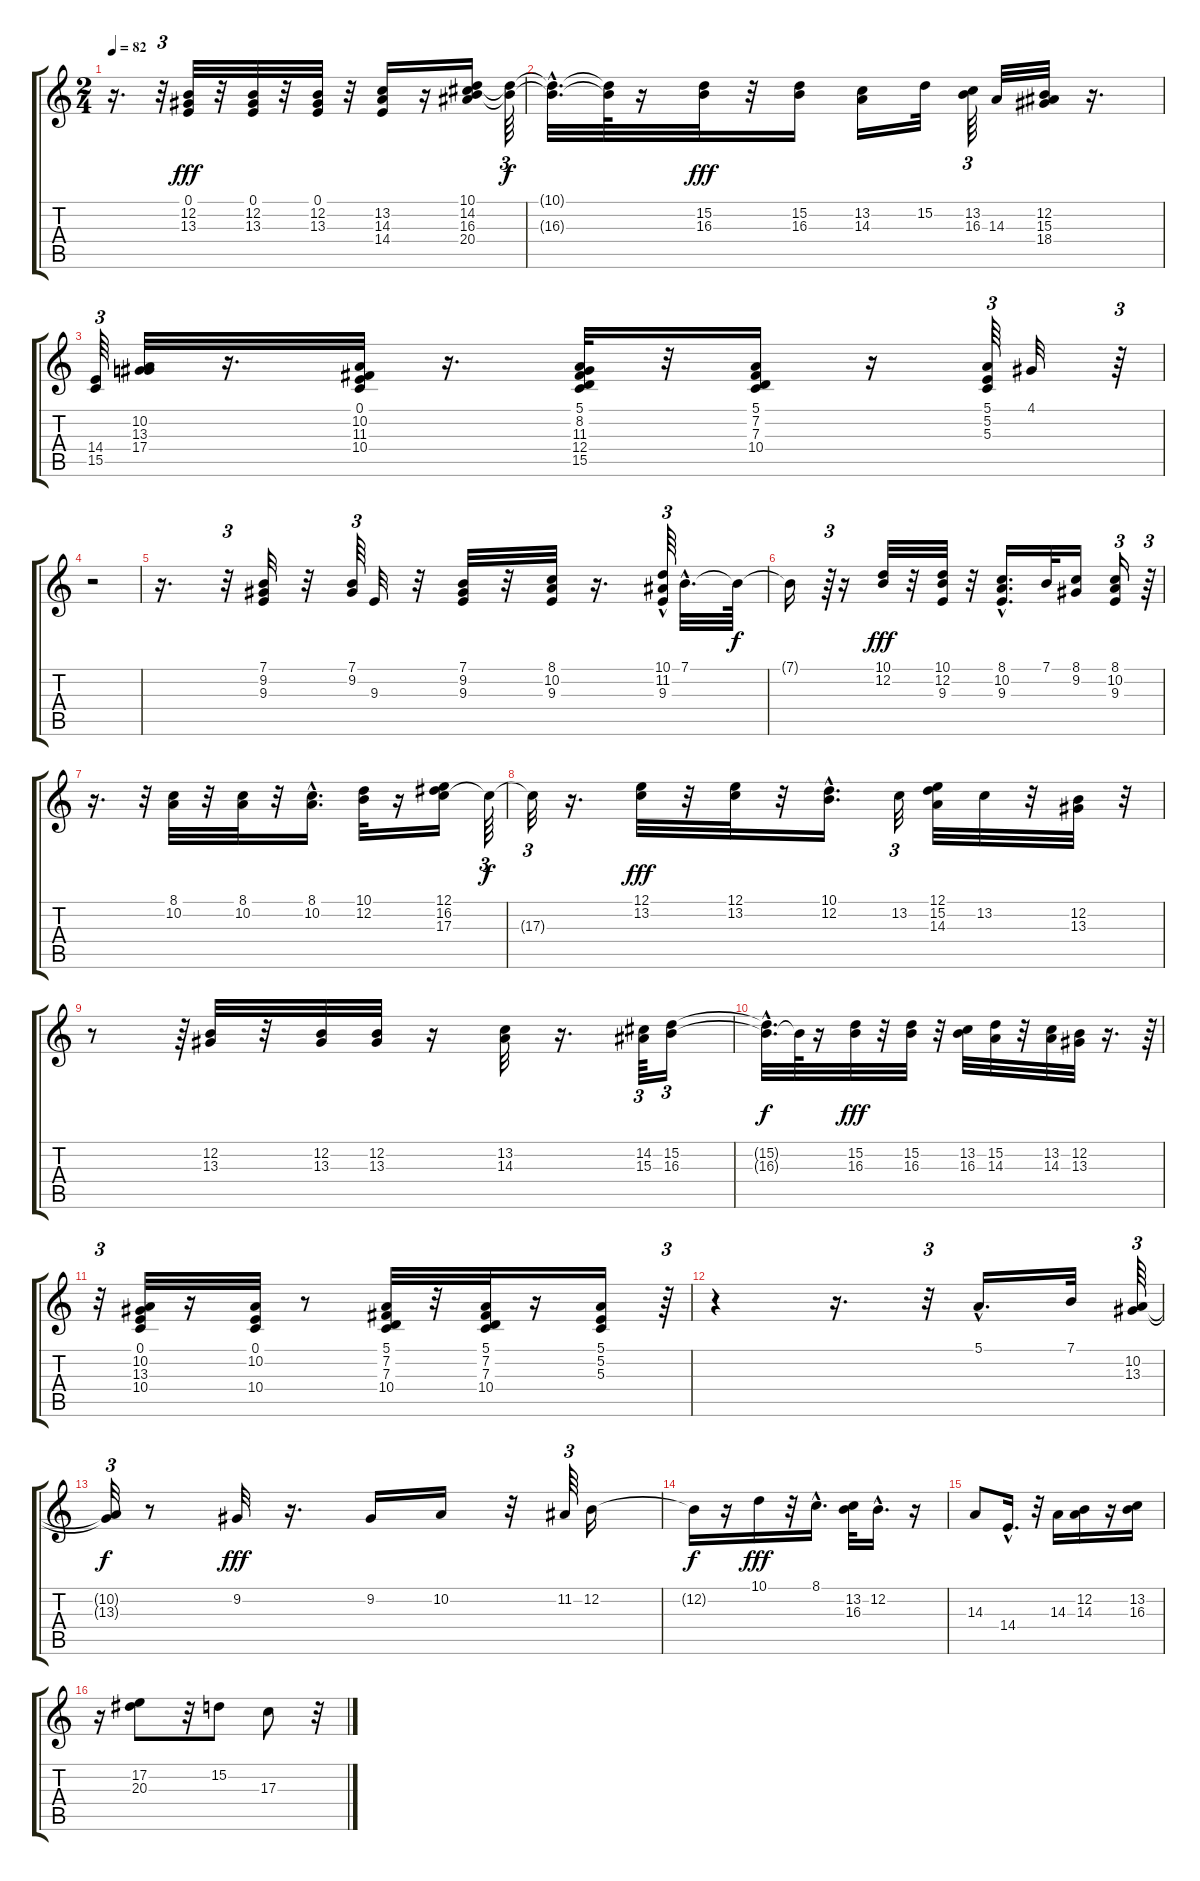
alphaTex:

\track "" {instrument accordion}
\staff {score tabs}
\tuning (E4 B3 G3 D3 A2 E2) {hide}
\ts (2 4)
\tempo 82
\clef g2
\ks c
r.16{d dy fff} r.32{tu (3 2)} (0.1 12.2 13.3).32 r.32 (0.1 12.2 13.3).32 r.32 (0.1 12.2 13.3).32 r.32 (13.2 14.3 14.4).16 r.16 (10.1 14.2 16.3 20.4).16 (10.1{t} 16.3{t}).64{tu (3 2) dy f} |
(10.1{hac t} 16.3{hac t}).32{d} (10.1{t} 16.3{t}).64 r.16 (15.2 16.3).32{dy fff} r.32 (15.2 16.3).16 (13.2 14.3).16 15.2.32 (13.2 16.3).64{tu (3 2)} 14.3.32 (12.2 15.3 18.4).32 r.16{d} |
(14.4 15.5).64{tu (3 2)} (10.2 13.3 17.4).32 r.16{d} (0.1 10.2 11.3 10.4).32 r.16{d} (5.1 8.2 11.3 12.4 15.5).32 r.32 (5.1 7.2 7.3 10.4).16 r.16 (5.1 5.2 5.3).64{tu (3 2)} 4.1.32 r.64{tu (3 2)} |
r.2 |
r.16{d} r.32{tu (3 2)} (7.1 9.2 9.3).32 r.32 (7.1 9.2).64{tu (3 2)} 9.3.32 r.32 (7.1 9.2 9.3).32 r.32 (8.1 10.2 9.3).32 r.16{d} (10.1 11.2 9.3{hac}).64{tu (3 2)} 7.1{hac}.32{d} 7.1{t}.64{dy f} |
7.1{t}.16 r.64{tu (3 2)} r.16 (10.1 12.2).32{dy fff} r.32 (10.1 12.2 9.3).32 r.32 (8.1{hac} 10.2 9.3).16{d} 7.1.32 (8.1 9.2).16 (8.1 10.2 9.3).16{tu (3 2)} r.64{tu (3 2)} |
r.16{d} r.32{tu (3 2)} (8.1 10.2).32 r.32 (8.1 10.2).32 r.32 (8.1 10.2{hac}).16{d} (10.1 12.2).32 r.16 (12.1 16.2 17.3).16 17.3{t}.64{tu (3 2) dy f} |
17.3{t}.32{tu (3 2)} r.16{d} (12.1 13.2).32{dy fff} r.32 (12.1 13.2).32 r.32 (10.1 12.2{hac}).16{d} 13.2.32{tu (3 2)} (12.1 15.2 14.3).32 13.2.32 r.32 (12.2 13.3).32 r.32{tu (3 2)} |
r.8 r.64{tu (3 2)} (12.2 13.3).32 r.32 (12.2 13.3).32 (12.2 13.3).32 r.16 (13.2 14.3).32 r.16{d} (14.2 15.3).64{tu (3 2)} (15.2 16.3).16{tu (3 2)} |
(15.2{t} 16.3{hac t}).32{d dy f} 16.3{t}.64 r.16 (15.2 16.3).32{dy fff} r.32 (15.2 16.3).32 r.32 (13.2 16.3).32 (15.2 14.3).32 r.32 (13.2 14.3).32 (12.2 13.3).32 r.16{d} r.64{tu (3 2)} |
r.32{tu (3 2)} (0.1 10.2 13.3 10.4).32 r.16 (0.1 10.2 10.4).32 r.8 (5.1 7.2 7.3 10.4).32 r.32 (5.1 7.2 7.3 10.4).32 r.16 (5.1 5.2 5.3).16 r.64{tu (3 2)} |
r.4 r.16{d} r.32{tu (3 2)} 5.1{hac}.16{d} 7.1.32 (10.2 13.3).64{tu (3 2)} |
(10.2{t} 13.3{t}).32{tu (3 2) dy f} r.8 9.2.32{dy fff} r.16{d} 9.2.16 10.2.16 r.32 11.2.64{tu (3 2)} 12.2.16 |
12.2{t}.16{dy f} r.16 10.1.16{dy fff} r.32 8.1{hac}.16{d} (13.2 16.3).32 12.2{hac}.16{d} r.16 |
14.3.8 14.4{hac}.16{d} r.32 14.3.16 (12.2 14.3).16 r.16 (13.2 16.3).16 |
r.16 (17.2 20.3).8 r.32 15.2.8 17.3.8 r.32
